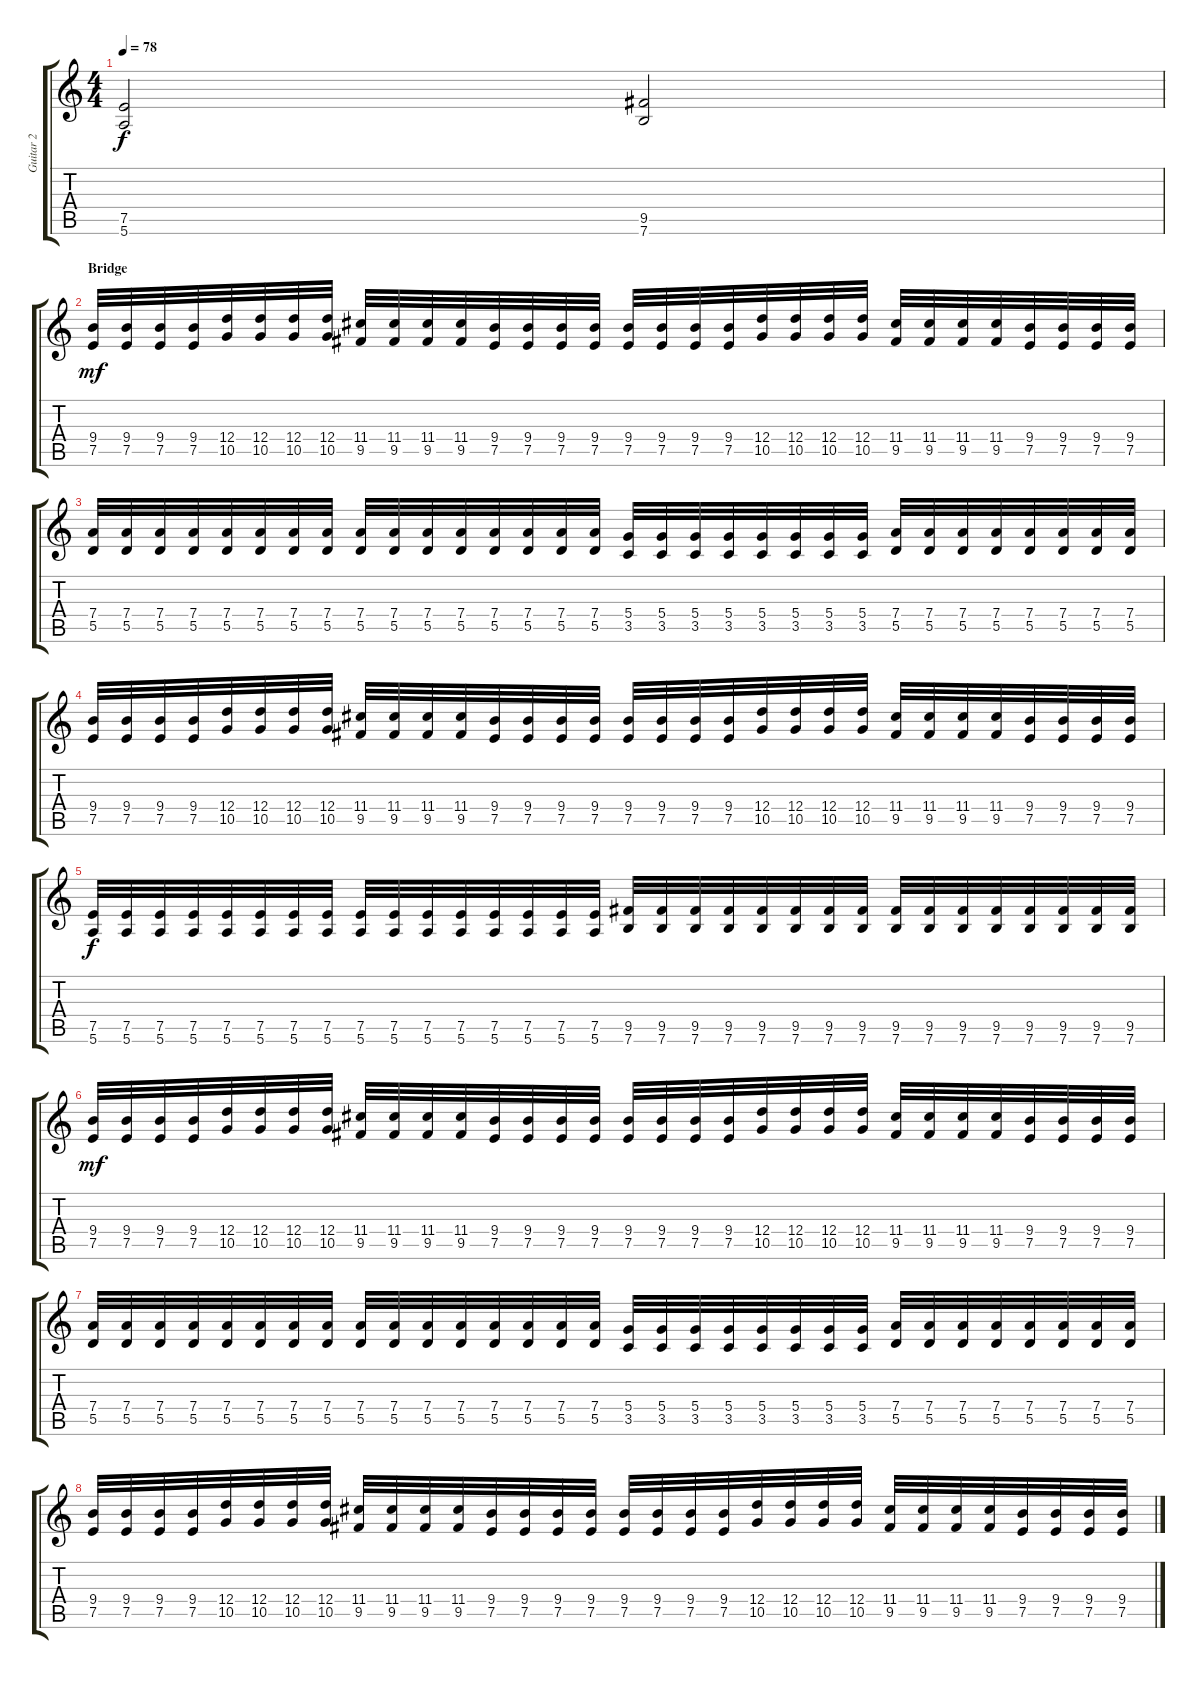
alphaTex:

\track ("Guitar 2" "Guitar 2") {instrument distortionguitar}
\staff {score tabs}
\tuning (E4 B3 G3 D3 A2 E2) {hide}
\ts (4 4)
\tempo 78
\clef g2
\ks c
(7.5 5.6).2{dy f} (9.5 7.6).2 |
\section ("" "Bridge")
(9.4 7.5).32{dy mf} (9.4 7.5).32 (9.4 7.5).32 (9.4 7.5).32 (12.4 10.5).32 (12.4 10.5).32 (12.4 10.5).32 (12.4 10.5).32 (11.4 9.5).32 (11.4 9.5).32 (11.4 9.5).32 (11.4 9.5).32 (9.4 7.5).32 (9.4 7.5).32 (9.4 7.5).32 (9.4 7.5).32 (9.4 7.5).32 (9.4 7.5).32 (9.4 7.5).32 (9.4 7.5).32 (12.4 10.5).32 (12.4 10.5).32 (12.4 10.5).32 (12.4 10.5).32 (11.4 9.5).32 (11.4 9.5).32 (11.4 9.5).32 (11.4 9.5).32 (9.4 7.5).32 (9.4 7.5).32 (9.4 7.5).32 (9.4 7.5).32 |
(7.4 5.5).32 (7.4 5.5).32 (7.4 5.5).32 (7.4 5.5).32 (7.4 5.5).32 (7.4 5.5).32 (7.4 5.5).32 (7.4 5.5).32 (7.4 5.5).32 (7.4 5.5).32 (7.4 5.5).32 (7.4 5.5).32 (7.4 5.5).32 (7.4 5.5).32 (7.4 5.5).32 (7.4 5.5).32 (5.4 3.5).32 (5.4 3.5).32 (5.4 3.5).32 (5.4 3.5).32 (5.4 3.5).32 (5.4 3.5).32 (5.4 3.5).32 (5.4 3.5).32 (7.4 5.5).32 (7.4 5.5).32 (7.4 5.5).32 (7.4 5.5).32 (7.4 5.5).32 (7.4 5.5).32 (7.4 5.5).32 (7.4 5.5).32 |
(9.4 7.5).32 (9.4 7.5).32 (9.4 7.5).32 (9.4 7.5).32 (12.4 10.5).32 (12.4 10.5).32 (12.4 10.5).32 (12.4 10.5).32 (11.4 9.5).32 (11.4 9.5).32 (11.4 9.5).32 (11.4 9.5).32 (9.4 7.5).32 (9.4 7.5).32 (9.4 7.5).32 (9.4 7.5).32 (9.4 7.5).32 (9.4 7.5).32 (9.4 7.5).32 (9.4 7.5).32 (12.4 10.5).32 (12.4 10.5).32 (12.4 10.5).32 (12.4 10.5).32 (11.4 9.5).32 (11.4 9.5).32 (11.4 9.5).32 (11.4 9.5).32 (9.4 7.5).32 (9.4 7.5).32 (9.4 7.5).32 (9.4 7.5).32 |
(7.5 5.6).32{dy f} (7.5 5.6).32 (7.5 5.6).32 (7.5 5.6).32 (7.5 5.6).32 (7.5 5.6).32 (7.5 5.6).32 (7.5 5.6).32 (7.5 5.6).32 (7.5 5.6).32 (7.5 5.6).32 (7.5 5.6).32 (7.5 5.6).32 (7.5 5.6).32 (7.5 5.6).32 (7.5 5.6).32 (9.5 7.6).32 (9.5 7.6).32 (9.5 7.6).32 (9.5 7.6).32 (9.5 7.6).32 (9.5 7.6).32 (9.5 7.6).32 (9.5 7.6).32 (9.5 7.6).32 (9.5 7.6).32 (9.5 7.6).32 (9.5 7.6).32 (9.5 7.6).32 (9.5 7.6).32 (9.5 7.6).32 (9.5 7.6).32 |
(9.4 7.5).32{dy mf} (9.4 7.5).32 (9.4 7.5).32 (9.4 7.5).32 (12.4 10.5).32 (12.4 10.5).32 (12.4 10.5).32 (12.4 10.5).32 (11.4 9.5).32 (11.4 9.5).32 (11.4 9.5).32 (11.4 9.5).32 (9.4 7.5).32 (9.4 7.5).32 (9.4 7.5).32 (9.4 7.5).32 (9.4 7.5).32 (9.4 7.5).32 (9.4 7.5).32 (9.4 7.5).32 (12.4 10.5).32 (12.4 10.5).32 (12.4 10.5).32 (12.4 10.5).32 (11.4 9.5).32 (11.4 9.5).32 (11.4 9.5).32 (11.4 9.5).32 (9.4 7.5).32 (9.4 7.5).32 (9.4 7.5).32 (9.4 7.5).32 |
(7.4 5.5).32 (7.4 5.5).32 (7.4 5.5).32 (7.4 5.5).32 (7.4 5.5).32 (7.4 5.5).32 (7.4 5.5).32 (7.4 5.5).32 (7.4 5.5).32 (7.4 5.5).32 (7.4 5.5).32 (7.4 5.5).32 (7.4 5.5).32 (7.4 5.5).32 (7.4 5.5).32 (7.4 5.5).32 (5.4 3.5).32 (5.4 3.5).32 (5.4 3.5).32 (5.4 3.5).32 (5.4 3.5).32 (5.4 3.5).32 (5.4 3.5).32 (5.4 3.5).32 (7.4 5.5).32 (7.4 5.5).32 (7.4 5.5).32 (7.4 5.5).32 (7.4 5.5).32 (7.4 5.5).32 (7.4 5.5).32 (7.4 5.5).32 |
(9.4 7.5).32 (9.4 7.5).32 (9.4 7.5).32 (9.4 7.5).32 (12.4 10.5).32 (12.4 10.5).32 (12.4 10.5).32 (12.4 10.5).32 (11.4 9.5).32 (11.4 9.5).32 (11.4 9.5).32 (11.4 9.5).32 (9.4 7.5).32 (9.4 7.5).32 (9.4 7.5).32 (9.4 7.5).32 (9.4 7.5).32 (9.4 7.5).32 (9.4 7.5).32 (9.4 7.5).32 (12.4 10.5).32 (12.4 10.5).32 (12.4 10.5).32 (12.4 10.5).32 (11.4 9.5).32 (11.4 9.5).32 (11.4 9.5).32 (11.4 9.5).32 (9.4 7.5).32 (9.4 7.5).32 (9.4 7.5).32 (9.4 7.5).32
